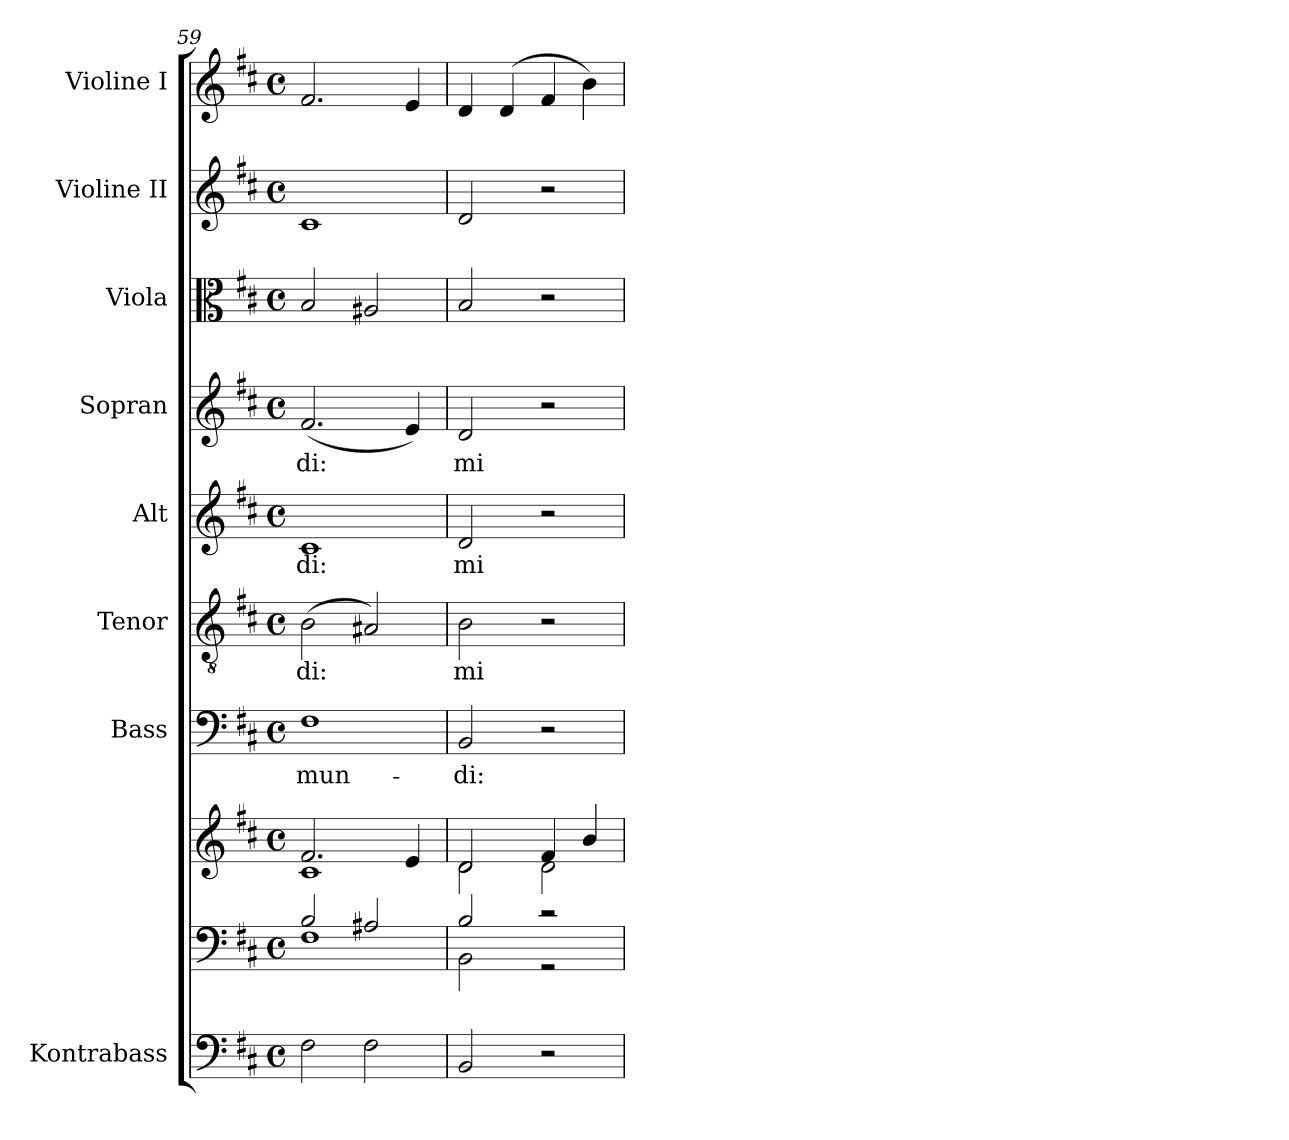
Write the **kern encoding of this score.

**kern	**kern	**kern	**kern	**text	**kern	**text	**kern	**text	**kern	**text	**kern	**kern	**kern
*part9	*part8	*part8	*part7	*part7	*part6	*part6	*part5	*part5	*part4	*part4	*part3	*part2	*part1
*staff10	*staff9	*staff8	*staff7	*staff7	*staff6	*staff6	*staff5	*staff5	*staff4	*staff4	*staff3	*staff2	*staff1
*I"Kontrabass	*	*	*I"Bass	*	*I"Tenor	*	*I"Alt	*	*I"Sopran	*	*I"Viola	*I"Violine II	*I"Violine I
*I'Kb.	*	*	*I'B.	*	*I'T.	*	*I'A.	*	*I'S.	*	*I'Vla.	*I'Vl. II	*I'Vl. I
*clefF4	*clefF4	*clefG2	*clefF4	*	*clefGv2	*	*clefG2	*	*clefG2	*	*clefC3	*clefG2	*clefG2
*ITrd7c12	*	*	*	*	*	*	*	*	*	*	*	*	*
*k[f#c#]	*k[f#c#]	*k[f#c#]	*k[f#c#]	*	*k[f#c#]	*	*k[f#c#]	*	*k[f#c#]	*	*k[f#c#]	*k[f#c#]	*k[f#c#]
*D:	*D:	*D:	*D:	*	*D:	*	*D:	*	*D:	*	*D:	*D:	*D:
*M4/4	*M4/4	*M4/4	*M4/4	*	*M4/4	*	*M4/4	*	*M4/4	*	*M4/4	*M4/4	*M4/4
*met(c)	*met(c)	*met(c)	*met(c)	*	*met(c)	*	*met(c)	*	*met(c)	*	*met(c)	*met(c)	*met(c)
=59	=59	=59	=59	=59	=59	=59	=59	=59	=59	=59	=59	=59	=59
*	*^	*^	*	*	*	*	*	*	*	*	*	*	*
!	!	!	!	!	!	!LO:LY:b	!	!LO:LY:b	!	!LO:LY:b	!	!LO:LY:b	!	!	!
2FF#\	2B/	1F#	2.f#/	1c#	1F#	mun-	(>2B\	-di:	1c#	-di:	(<2.f#/	-di:	2B/	1c#	2.f#/
2FF#\	2A#X/	.	.	.	.	.	2A#X/)	.	.	.	.	.	2A#X/	.	.
.	.	.	4e/	.	.	.	.	.	.	.	4e/)	.	.	.	4e/
=60	=60	=60	=60	=60	=60	=60	=60	=60	=60	=60	=60	=60	=60	=60	=60
!	!	!	!	!	!	!LO:LY:b	!	!LO:LY:b	!	!LO:LY:b	!	!LO:LY:b	!	!	!
2BBB/	2B/	2BB\	2d/	2d\	2BB/	-di:	2B\	mi-	2d/	mi-	2d/	mi-	2B/	2d/	4d/
.	.	.	.	.	.	.	.	.	.	.	.	.	.	.	(>4d/
2r	2r	2r	4f#/	2d\	2r	.	2r	.	2r	.	2r	.	2r	2r	4f#/
.	.	.	4b/	.	.	.	.	.	.	.	.	.	.	.	4b\)
*	*v	*v	*	*	*	*	*	*	*	*	*	*	*	*	*
*	*	*v	*v	*	*	*	*	*	*	*	*	*	*	*
=	=	=	=	=	=	=	=	=	=	=	=	=	=
*-	*-	*-	*-	*-	*-	*-	*-	*-	*-	*-	*-	*-	*-
